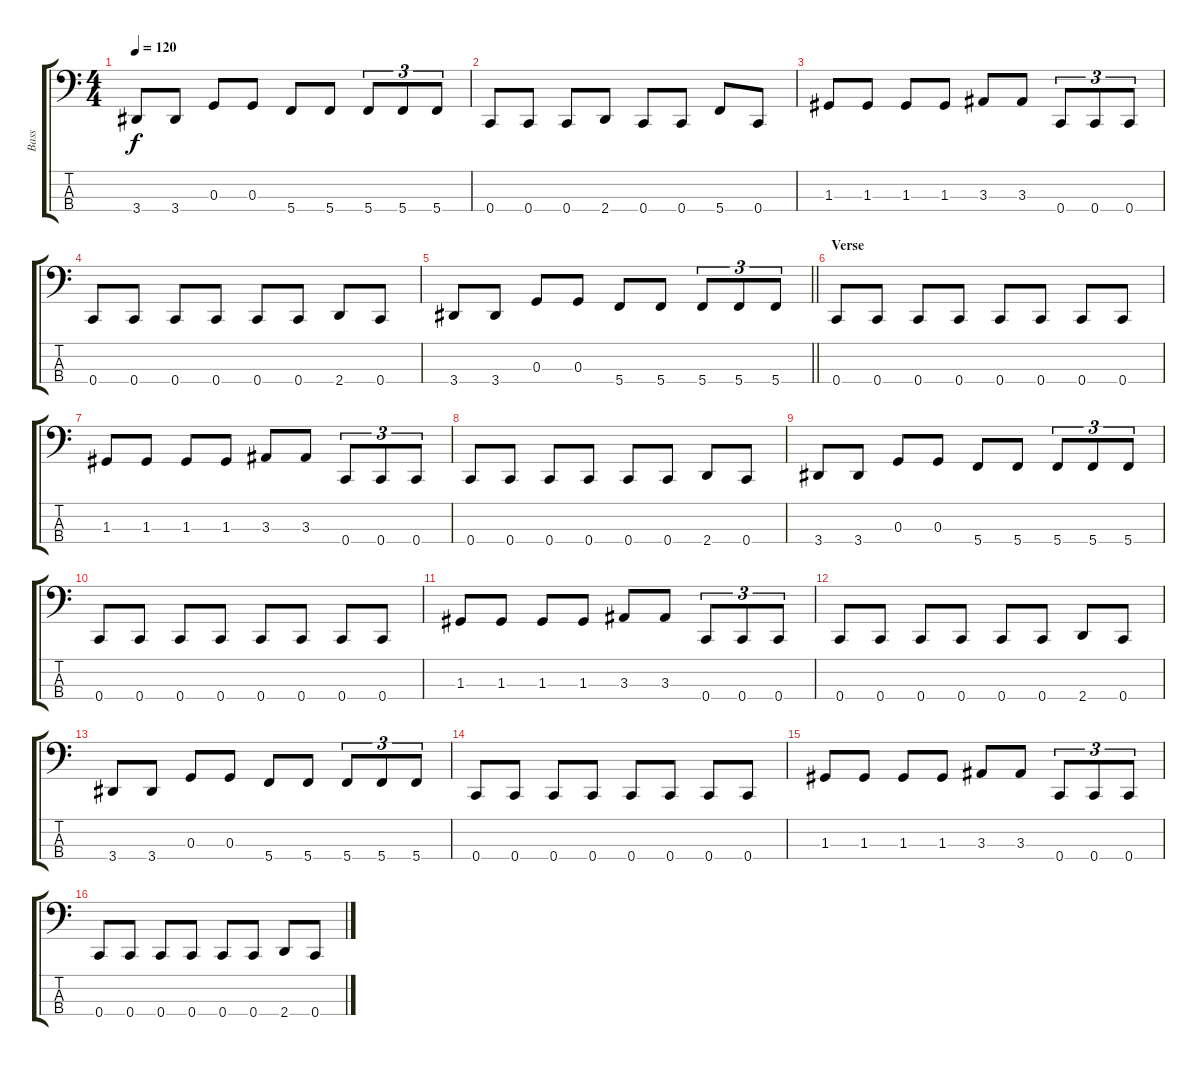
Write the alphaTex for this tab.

\track ("Bass" "Bass") {instrument electricbasspick}
\staff {score tabs}
\tuning (F2 C2 G1 C1) {hide}
\ts (4 4)
\tempo 120
\clef f4
\ks c
3.4.8{dy f} 3.4.8 0.3.8 0.3.8 5.4.8 5.4.8 5.4.8{tu (3 2)} 5.4.8{tu (3 2)} 5.4.8{tu (3 2)} |
0.4.8 0.4.8 0.4.8 2.4.8 0.4.8 0.4.8 5.4.8 0.4.8 |
1.3.8 1.3.8 1.3.8 1.3.8 3.3.8 3.3.8 0.4.8{tu (3 2)} 0.4.8{tu (3 2)} 0.4.8{tu (3 2)} |
0.4.8 0.4.8 0.4.8 0.4.8 0.4.8 0.4.8 2.4.8 0.4.8 |
\barLineRight lightlight
3.4.8 3.4.8 0.3.8 0.3.8 5.4.8 5.4.8 5.4.8{tu (3 2)} 5.4.8{tu (3 2)} 5.4.8{tu (3 2)} |
\section ("" "Verse")
0.4.8 0.4.8 0.4.8 0.4.8 0.4.8 0.4.8 0.4.8 0.4.8 |
1.3.8 1.3.8 1.3.8 1.3.8 3.3.8 3.3.8 0.4.8{tu (3 2)} 0.4.8{tu (3 2)} 0.4.8{tu (3 2)} |
0.4.8 0.4.8 0.4.8 0.4.8 0.4.8 0.4.8 2.4.8 0.4.8 |
3.4.8 3.4.8 0.3.8 0.3.8 5.4.8 5.4.8 5.4.8{tu (3 2)} 5.4.8{tu (3 2)} 5.4.8{tu (3 2)} |
0.4.8 0.4.8 0.4.8 0.4.8 0.4.8 0.4.8 0.4.8 0.4.8 |
1.3.8 1.3.8 1.3.8 1.3.8 3.3.8 3.3.8 0.4.8{tu (3 2)} 0.4.8{tu (3 2)} 0.4.8{tu (3 2)} |
0.4.8 0.4.8 0.4.8 0.4.8 0.4.8 0.4.8 2.4.8 0.4.8 |
3.4.8 3.4.8 0.3.8 0.3.8 5.4.8 5.4.8 5.4.8{tu (3 2)} 5.4.8{tu (3 2)} 5.4.8{tu (3 2)} |
0.4.8 0.4.8 0.4.8 0.4.8 0.4.8 0.4.8 0.4.8 0.4.8 |
1.3.8 1.3.8 1.3.8 1.3.8 3.3.8 3.3.8 0.4.8{tu (3 2)} 0.4.8{tu (3 2)} 0.4.8{tu (3 2)} |
0.4.8 0.4.8 0.4.8 0.4.8 0.4.8 0.4.8 2.4.8 0.4.8
